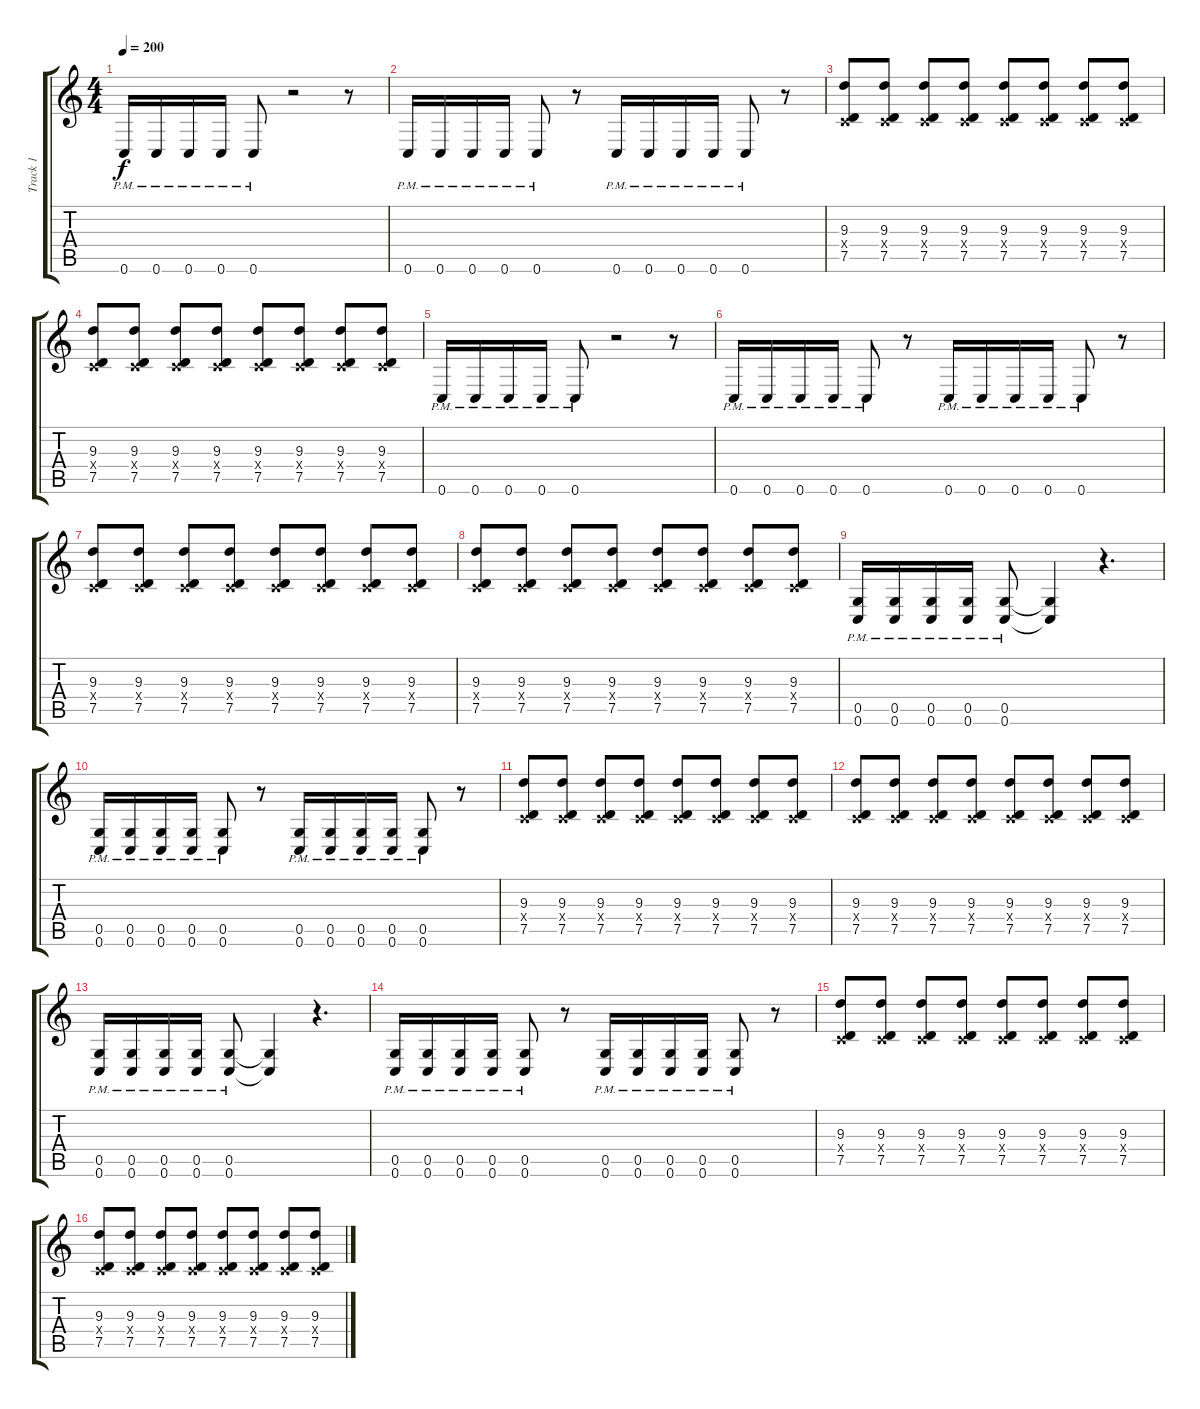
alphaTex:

\track ("Track 1" "Track 1") {instrument distortionguitar}
\staff {score tabs}
\tuning (D4 A3 F3 C3 G2 C2) {hide}
\ts (4 4)
\tempo 200
\clef g2
\ks c
0.6{pm}.16{dy f} 0.6{pm}.16 0.6{pm}.16 0.6{pm}.16 0.6{pm}.8 r.2 r.8 |
0.6{pm}.16 0.6{pm}.16 0.6{pm}.16 0.6{pm}.16 0.6{pm}.8 r.8 0.6{pm}.16 0.6{pm}.16 0.6{pm}.16 0.6{pm}.16 0.6{pm}.8 r.8 |
(9.3 0.4{x} 7.5).8 (9.3 0.4{x} 7.5).8 (9.3 0.4{x} 7.5).8 (9.3 0.4{x} 7.5).8 (9.3 0.4{x} 7.5).8 (9.3 0.4{x} 7.5).8 (9.3 0.4{x} 7.5).8 (9.3 0.4{x} 7.5).8 |
(9.3 0.4{x} 7.5).8 (9.3 0.4{x} 7.5).8 (9.3 0.4{x} 7.5).8 (9.3 0.4{x} 7.5).8 (9.3 0.4{x} 7.5).8 (9.3 0.4{x} 7.5).8 (9.3 0.4{x} 7.5).8 (9.3 0.4{x} 7.5).8 |
0.6{pm}.16 0.6{pm}.16 0.6{pm}.16 0.6{pm}.16 0.6{pm}.8 r.2 r.8 |
0.6{pm}.16 0.6{pm}.16 0.6{pm}.16 0.6{pm}.16 0.6{pm}.8 r.8 0.6{pm}.16 0.6{pm}.16 0.6{pm}.16 0.6{pm}.16 0.6{pm}.8 r.8 |
(9.3 0.4{x} 7.5).8 (9.3 0.4{x} 7.5).8 (9.3 0.4{x} 7.5).8 (9.3 0.4{x} 7.5).8 (9.3 0.4{x} 7.5).8 (9.3 0.4{x} 7.5).8 (9.3 0.4{x} 7.5).8 (9.3 0.4{x} 7.5).8 |
(9.3 0.4{x} 7.5).8 (9.3 0.4{x} 7.5).8 (9.3 0.4{x} 7.5).8 (9.3 0.4{x} 7.5).8 (9.3 0.4{x} 7.5).8 (9.3 0.4{x} 7.5).8 (9.3 0.4{x} 7.5).8 (9.3 0.4{x} 7.5).8 |
(0.5 0.6{pm}).16 (0.5 0.6{pm}).16 (0.5 0.6{pm}).16 (0.5 0.6{pm}).16 (0.5 0.6{pm}).8 (0.5{t} 0.6{t}).4 r.4{d} |
(0.5{pm} 0.6{pm}).16 (0.5{pm} 0.6{pm}).16 (0.5{pm} 0.6{pm}).16 (0.5{pm} 0.6{pm}).16 (0.5{pm} 0.6{pm}).8 r.8 (0.5{pm} 0.6{pm}).16 (0.5{pm} 0.6{pm}).16 (0.5{pm} 0.6{pm}).16 (0.5{pm} 0.6{pm}).16 (0.5{pm} 0.6{pm}).8 r.8 |
(9.3 0.4{x} 7.5).8 (9.3 0.4{x} 7.5).8 (9.3 0.4{x} 7.5).8 (9.3 0.4{x} 7.5).8 (9.3 0.4{x} 7.5).8 (9.3 0.4{x} 7.5).8 (9.3 0.4{x} 7.5).8 (9.3 0.4{x} 7.5).8 |
(9.3 0.4{x} 7.5).8 (9.3 0.4{x} 7.5).8 (9.3 0.4{x} 7.5).8 (9.3 0.4{x} 7.5).8 (9.3 0.4{x} 7.5).8 (9.3 0.4{x} 7.5).8 (9.3 0.4{x} 7.5).8 (9.3 0.4{x} 7.5).8 |
(0.5 0.6{pm}).16 (0.5 0.6{pm}).16 (0.5 0.6{pm}).16 (0.5 0.6{pm}).16 (0.5 0.6{pm}).8 (0.5{t} 0.6{t}).4 r.4{d} |
(0.5{pm} 0.6{pm}).16 (0.5{pm} 0.6{pm}).16 (0.5{pm} 0.6{pm}).16 (0.5{pm} 0.6{pm}).16 (0.5{pm} 0.6{pm}).8 r.8 (0.5{pm} 0.6{pm}).16 (0.5{pm} 0.6{pm}).16 (0.5{pm} 0.6{pm}).16 (0.5{pm} 0.6{pm}).16 (0.5{pm} 0.6{pm}).8 r.8 |
(9.3 0.4{x} 7.5).8 (9.3 0.4{x} 7.5).8 (9.3 0.4{x} 7.5).8 (9.3 0.4{x} 7.5).8 (9.3 0.4{x} 7.5).8 (9.3 0.4{x} 7.5).8 (9.3 0.4{x} 7.5).8 (9.3 0.4{x} 7.5).8 |
(9.3 0.4{x} 7.5).8 (9.3 0.4{x} 7.5).8 (9.3 0.4{x} 7.5).8 (9.3 0.4{x} 7.5).8 (9.3 0.4{x} 7.5).8 (9.3 0.4{x} 7.5).8 (9.3 0.4{x} 7.5).8 (9.3 0.4{x} 7.5).8
